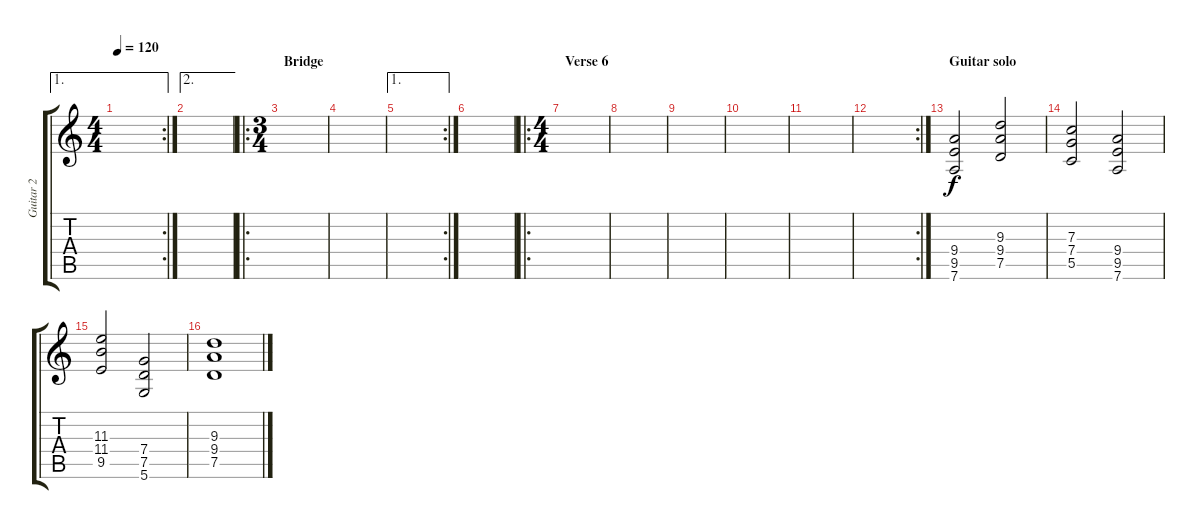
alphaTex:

\track ("Guitar 2" "Guitar 2") {instrument distortionguitar}
\staff {score tabs}
\tuning (D4 A3 F3 C3 G2 D2) {hide}
\ae 1
\rc 2
\ts (4 4)
\tempo 120
\clef g2
\ks c
|
\ae 2
|
\ro
\ts (3 4)
\section ("" "Bridge")
|
|
\ae 1
\rc 2
|
|
\ro
\ts (4 4)
\section ("" "Verse 6")
|
|
|
|
|
\rc 2
|
\section ("" "Guitar solo")
(9.4 9.5 7.6).2 (9.3 9.4 7.5).2 |
(7.3 7.4 5.5).2 (9.4 9.5 7.6).2 |
(11.3 11.4 9.5).2 (7.4 7.5 5.6).2 |
(9.3 9.4 7.5).1
